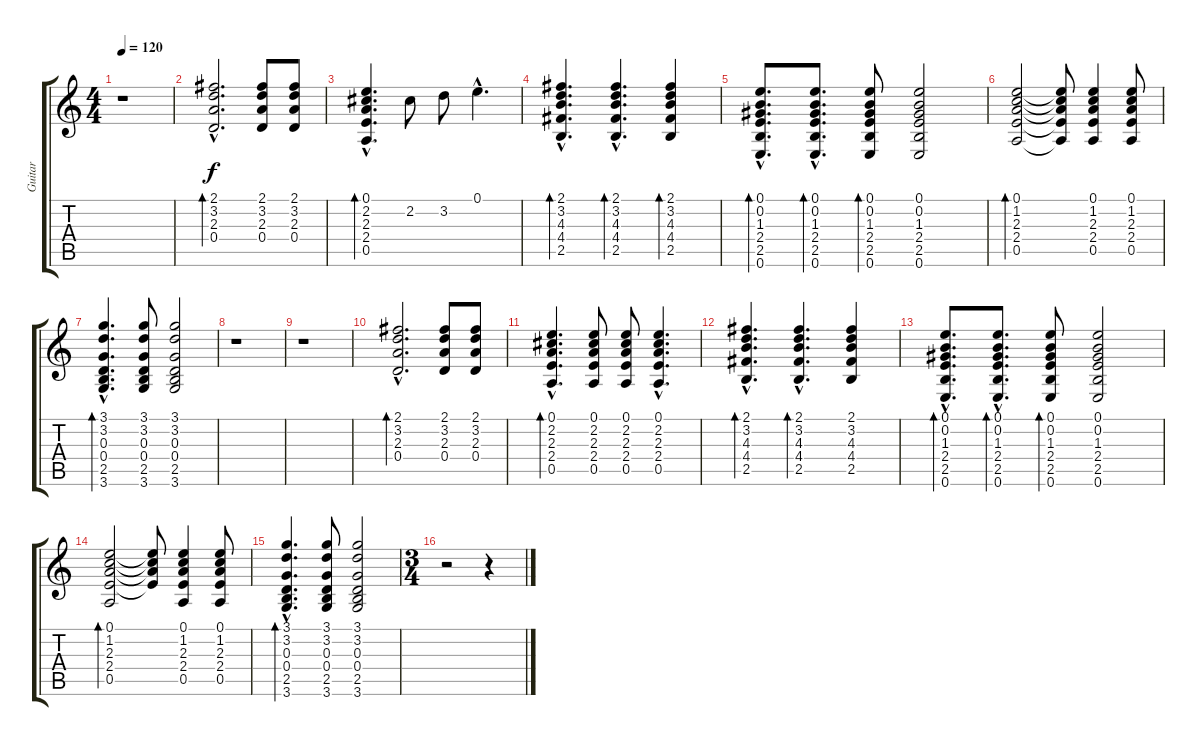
\track ("Guitar" "Guitar") {instrument acousticguitarsteel}
\staff {score tabs}
\tuning (E4 B3 G3 D3 A2 E2) {hide}
\ts (4 4)
\tempo 120
\clef g2
\ks c
r.1{dy f} |
(2.1{hac} 3.2{hac} 2.3{hac} 0.4{hac}).2{d bd 60} (2.1 3.2 2.3 0.4).8 (2.1 3.2 2.3 0.4).8 |
(0.1{hac} 2.2{hac} 2.3{hac} 2.4{hac} 0.5{hac}).4{d bd 240} 2.2.8 3.2.8 0.1{hac}.4{d} |
(2.1{hac} 3.2{hac} 4.3{hac} 4.4{hac} 2.5{hac}).4{d bd 60} (2.1{hac} 3.2{hac} 4.3{hac} 4.4{hac} 2.5{hac}).4{d bd 60} (2.1 3.2 4.3 4.4 2.5).4{bd 60} |
(0.1{hac} 0.2{hac} 1.3{hac} 2.4{hac} 2.5{hac} 0.6{hac}).8{d bd 60} (0.1{hac} 0.2{hac} 1.3{hac} 2.4{hac} 2.5{hac} 0.6{hac}).8{d bd 60} (0.1 0.2 1.3 2.4 2.5 0.6).8{bd 60} (0.1 0.2 1.3 2.4 2.5 0.6).2 |
(0.1 1.2 2.3 2.4 0.5).2{bd 60} (0.1{t} 1.2{t} 2.3{t} 2.4{t} 0.5{t}).8 (0.1 1.2 2.3 2.4 0.5).4 (0.1 1.2 2.3 2.4 0.5).8 |
(3.1{hac} 3.2{hac} 0.3{hac} 0.4{hac} 2.5{hac} 3.6{hac}).4{d bd 60} (3.1 3.2 0.3 0.4 2.5 3.6).8 (3.1 3.2 0.3 0.4 2.5 3.6).2 |
r.1 |
r.1 |
(2.1{hac} 3.2{hac} 2.3{hac} 0.4{hac}).2{d bd 60} (2.1 3.2 2.3 0.4).8 (2.1 3.2 2.3 0.4).8 |
(0.1{hac} 2.2{hac} 2.3{hac} 2.4{hac} 0.5{hac}).4{d bd 60} (0.1 2.2 2.3 2.4 0.5).8 (0.1 2.2 2.3 2.4 0.5).8 (0.1{hac} 2.2{hac} 2.3{hac} 2.4{hac} 0.5{hac}).4{d} |
(2.1{hac} 3.2{hac} 4.3{hac} 4.4{hac} 2.5{hac}).4{d bd 60} (2.1{hac} 3.2{hac} 4.3{hac} 4.4{hac} 2.5{hac}).4{d bd 60} (2.1 3.2 4.3 4.4 2.5).4 |
(0.1{hac} 0.2{hac} 1.3{hac} 2.4{hac} 2.5{hac} 0.6{hac}).8{d bd 60} (0.1{hac} 0.2{hac} 1.3{hac} 2.4{hac} 2.5{hac} 0.6{hac}).8{d bd 60} (0.1 0.2 1.3 2.4 2.5 0.6).8{bd 60} (0.1 0.2 1.3 2.4 2.5 0.6).2 |
(0.1 1.2 2.3 2.4 0.5).2{bd 60} (0.1{t} 1.2{t} 2.3{t} 2.4{t}).8 (0.1 1.2 2.3 2.4 0.5).4 (0.1 1.2 2.3 2.4 0.5).8 |
(3.1{hac} 3.2{hac} 0.3{hac} 0.4{hac} 2.5{hac} 3.6{hac}).4{d bd 60} (3.1 3.2 0.3 0.4 2.5 3.6).8 (3.1 3.2 0.3 0.4 2.5 3.6).2 |
\ts (3 4)
r.2 r.4
